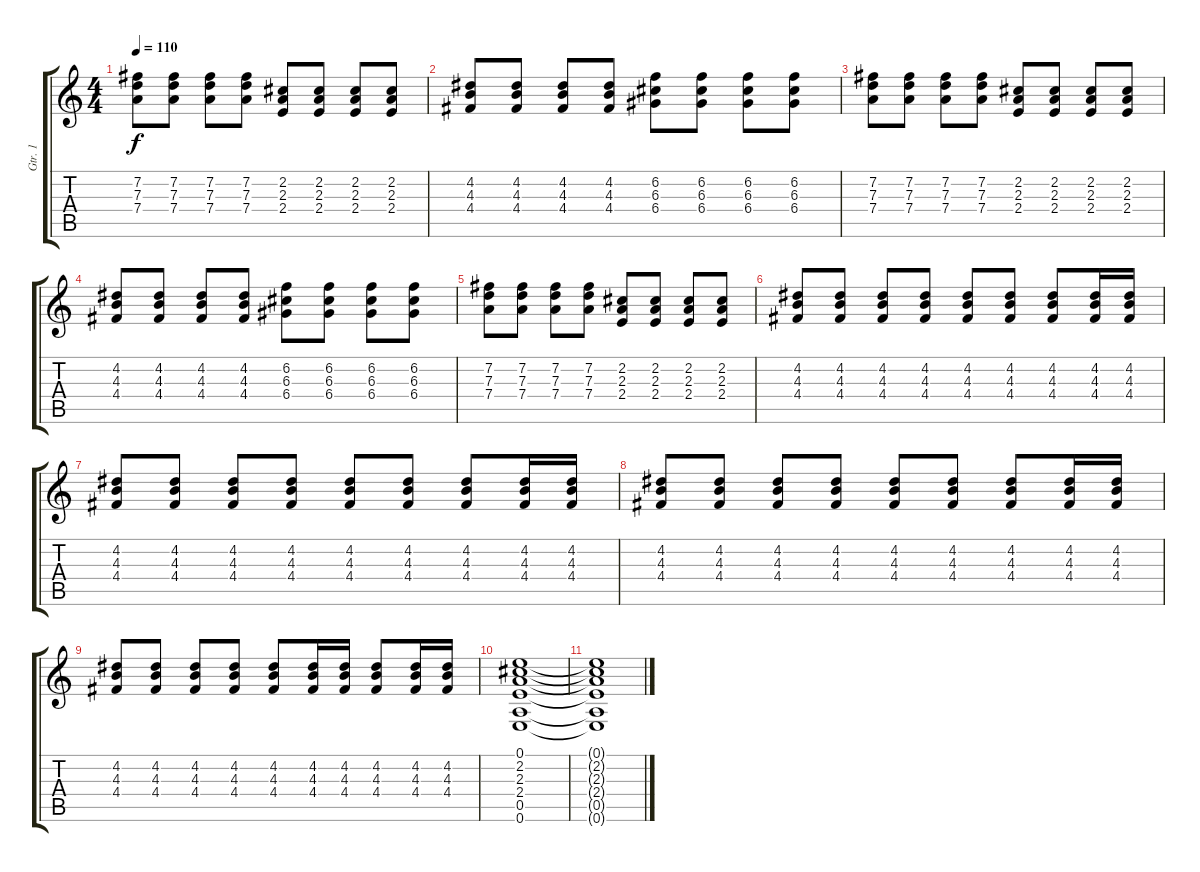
\track ("Gtr. 1" "Gtr. 1") {instrument acousticguitarsteel}
\staff {score tabs}
\tuning (E4 B3 G3 D3 A2 E2) {hide}
\ts (4 4)
\tempo 110
\clef g2
\ks c
(7.2 7.3 7.4).8{dy f} (7.2 7.3 7.4).8 (7.2 7.3 7.4).8 (7.2 7.3 7.4).8 (2.2 2.3 2.4).8 (2.2 2.3 2.4).8 (2.2 2.3 2.4).8 (2.2 2.3 2.4).8 |
(4.2 4.3 4.4).8 (4.2 4.3 4.4).8 (4.2 4.3 4.4).8 (4.2 4.3 4.4).8 (6.2 6.3 6.4).8 (6.2 6.3 6.4).8 (6.2 6.3 6.4).8 (6.2 6.3 6.4).8 |
(7.2 7.3 7.4).8 (7.2 7.3 7.4).8 (7.2 7.3 7.4).8 (7.2 7.3 7.4).8 (2.2 2.3 2.4).8 (2.2 2.3 2.4).8 (2.2 2.3 2.4).8 (2.2 2.3 2.4).8 |
(4.2 4.3 4.4).8 (4.2 4.3 4.4).8 (4.2 4.3 4.4).8 (4.2 4.3 4.4).8 (6.2 6.3 6.4).8 (6.2 6.3 6.4).8 (6.2 6.3 6.4).8 (6.2 6.3 6.4).8 |
(7.2 7.3 7.4).8 (7.2 7.3 7.4).8 (7.2 7.3 7.4).8 (7.2 7.3 7.4).8 (2.2 2.3 2.4).8 (2.2 2.3 2.4).8 (2.2 2.3 2.4).8 (2.2 2.3 2.4).8 |
(4.2 4.3 4.4).8 (4.2 4.3 4.4).8 (4.2 4.3 4.4).8 (4.2 4.3 4.4).8 (4.2 4.3 4.4).8 (4.2 4.3 4.4).8 (4.2 4.3 4.4).8 (4.2 4.3 4.4).16 (4.2 4.3 4.4).16 |
(4.2 4.3 4.4).8 (4.2 4.3 4.4).8 (4.2 4.3 4.4).8 (4.2 4.3 4.4).8 (4.2 4.3 4.4).8 (4.2 4.3 4.4).8 (4.2 4.3 4.4).8 (4.2 4.3 4.4).16 (4.2 4.3 4.4).16 |
(4.2 4.3 4.4).8 (4.2 4.3 4.4).8 (4.2 4.3 4.4).8 (4.2 4.3 4.4).8 (4.2 4.3 4.4).8 (4.2 4.3 4.4).8 (4.2 4.3 4.4).8 (4.2 4.3 4.4).16 (4.2 4.3 4.4).16 |
(4.2 4.3 4.4).8 (4.2 4.3 4.4).8 (4.2 4.3 4.4).8 (4.2 4.3 4.4).8 (4.2 4.3 4.4).8 (4.2 4.3 4.4).16 (4.2 4.3 4.4).16 (4.2 4.3 4.4).8 (4.2 4.3 4.4).16 (4.2 4.3 4.4).16 |
(0.1 2.2 2.3 2.4 0.5 0.6).1 |
(0.1{t} 2.2{t} 2.3{t} 2.4{t} 0.5{t} 0.6{t}).1
